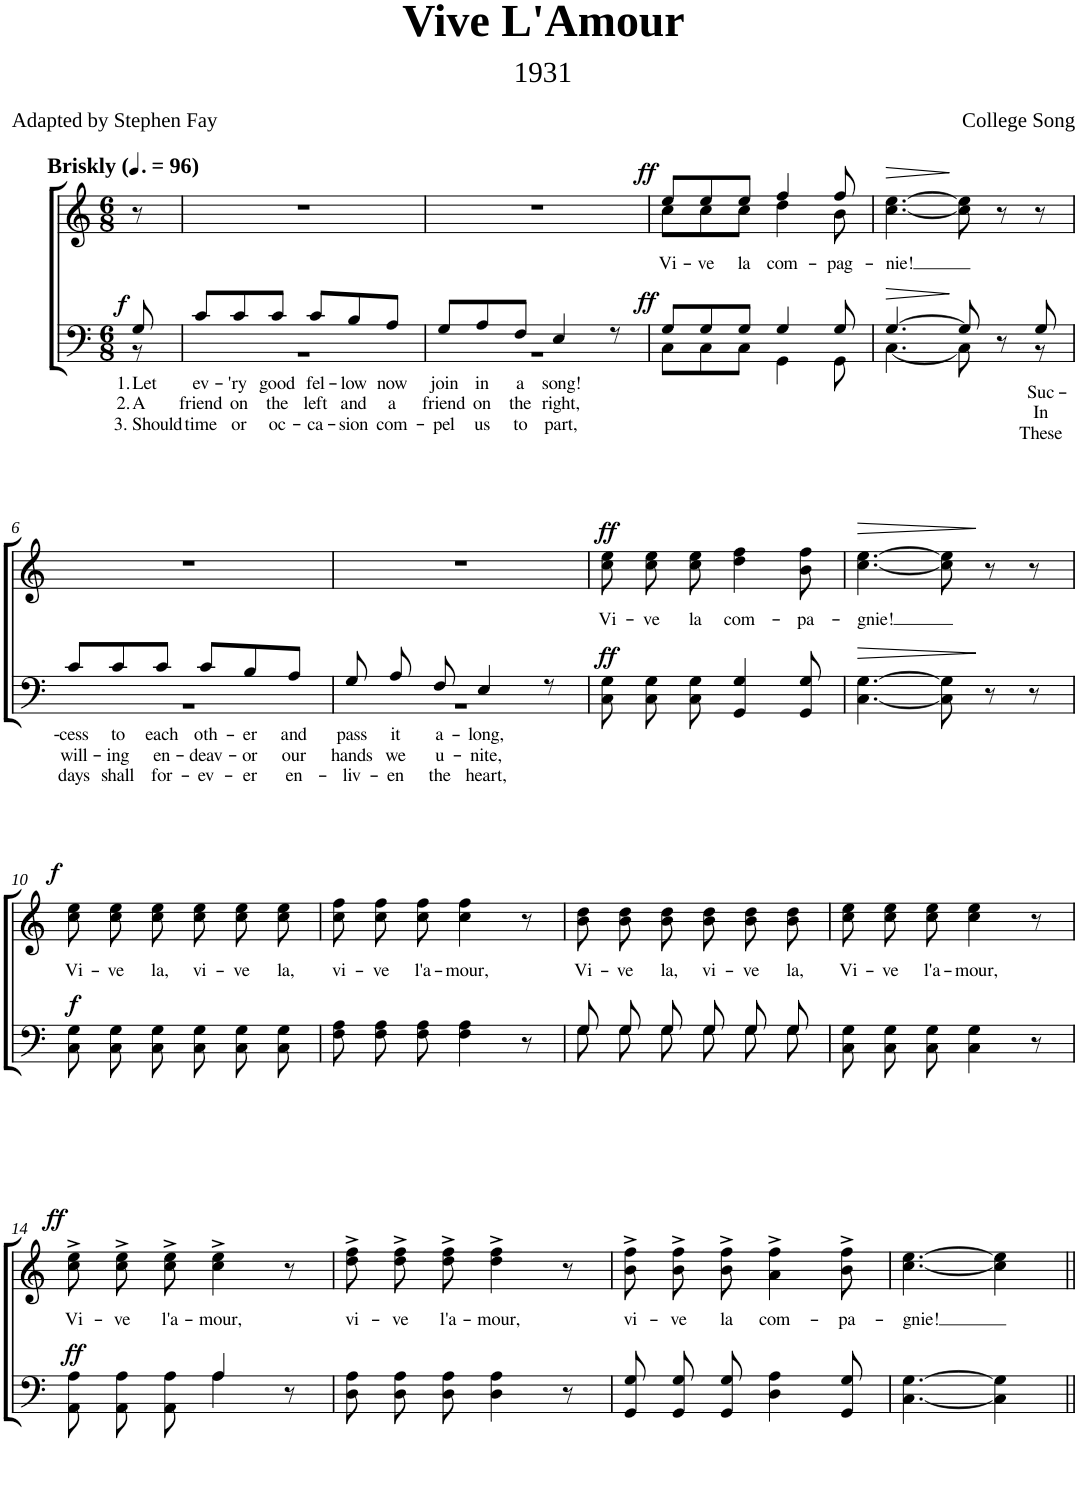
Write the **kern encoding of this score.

**kern	**text	**text	**text	**dynam	**kern	**text	**dynam
*part2	*part2	*part2	*part2	*part2	*part1	*part1	*part1
*staff2	*staff2	*staff2	*staff2	*staff2	*staff1	*staff1	*staff1
*I"Piano	*	*	*	*	*I"Piano	*	*
*I'Pno	*	*	*	*	*I'Pno	*	*
*clefF4	*	*	*	*	*clefG2	*	*
*k[]	*	*	*	*	*k[]	*	*
*M6/8	*	*	*	*	*M6/8	*	*
*MM144	*	*	*	*	*MM144	*	*
=1	=1	=1	=1	=1	=1	=1	=1
!	!	!	!	!	!LO:TX:a:B:t=Briskly	!	!
!	!LO:LY:b	!LO:LY:b	!LO:LY:b	!LO:DY:a	!	!	!
*^	*	*	*	*	*	*	*
8G/	8r	1. Let	2. A	3. Should	f	8r	.	.
=2	=2	=2	=2	=2	=2	=2	=2	=2
!	!	!LO:LY:b	!LO:LY:b	!LO:LY:b	!	!	!	!
8c/L	2.r	ev-	friend	time	.	2.r	.	.
!	!	!LO:LY:b	!LO:LY:b	!LO:LY:b	!	!	!	!
8c/	.	-'ry	on	or	.	.	.	.
!	!	!LO:LY:b	!LO:LY:b	!LO:LY:b	!	!	!	!
8c/J	.	good	the	oc-	.	.	.	.
!	!	!LO:LY:b	!LO:LY:b	!LO:LY:b	!	!	!	!
8c/L	.	fel-	left	-ca-	.	.	.	.
!	!	!LO:LY:b	!LO:LY:b	!LO:LY:b	!	!	!	!
8B/	.	-low	and	-sion	.	.	.	.
!	!	!LO:LY:b	!LO:LY:b	!LO:LY:b	!	!	!	!
8A/J	.	now	a	com-	.	.	.	.
=3	=3	=3	=3	=3	=3	=3	=3	=3
!	!	!LO:LY:b	!LO:LY:b	!LO:LY:b	!	!	!	!
8G/L	2.r	join	friend	-pel	.	2.r	.	.
!	!	!LO:LY:b	!LO:LY:b	!LO:LY:b	!	!	!	!
8A/	.	in	on	us	.	.	.	.
!	!	!LO:LY:b	!LO:LY:b	!LO:LY:b	!	!	!	!
8F/J	.	a	the	to	.	.	.	.
!	!	!LO:LY:b	!LO:LY:b	!LO:LY:b	!	!	!	!
4E/	.	song!	right,	part,	.	.	.	.
8r	.	.	.	.	.	.	.	.
=4	=4	=4	=4	=4	=4	=4	=4	=4
!	!	!	!	!	!LO:DY:a	!	!LO:LY:b	!LO:DY:a
*	*	*	*	*	*	*^	*	*
8G/L	8C\L	.	.	.	ff	8ee/L	8cc\L	Vi-	ff
!	!	!	!	!	!	!	!	!LO:LY:b	!
8G/	8C\	.	.	.	.	8ee/	8cc\	-ve	.
!	!	!	!	!	!	!	!	!LO:LY:b	!
8G/J	8C\J	.	.	.	.	8ee/J	8cc\J	la	.
!	!	!	!	!	!	!	!	!LO:LY:b	!
4G/	4GG\	.	.	.	.	4ff/	4dd\	com-	.
!	!	!	!	!	!	!	!	!LO:LY:b	!
8G/	8GG\	.	.	.	.	8ff/	8b\	-pag-	.
=5	=5	=5	=5	=5	=5	=5	=5	=5	=5
!	!	!	!	!	!LO:HP:b	!	!	!LO:LY:b	!LO:HP:b
*	*	*	*	*	*	*v	*v	*	*
[>4.G/	[4.C\	.	.	.	>	[4.cc\ [4.ee\	-nie!	>
8G/]	8C\]	.	.	.	]	8cc\] 8ee\]	.	]
8r	8ryy	.	.	.	.	8r	.	.
!	!	!LO:LY:b	!LO:LY:b	!LO:LY:b	!	!	!	!
8G/	8r	Suc-	In	These	.	8r	.	.
!!LO:LB:g=z
=6	=6	=6	=6	=6	=6	=6	=6	=6
!	!	!LO:LY:b	!LO:LY:b	!LO:LY:b	!	!	!	!
8c/L	2.r	-cess	will-	days	.	2.r	.	.
!	!	!LO:LY:b	!LO:LY:b	!LO:LY:b	!	!	!	!
8c/	.	to	-ing	shall	.	.	.	.
!	!	!LO:LY:b	!LO:LY:b	!LO:LY:b	!	!	!	!
8c/J	.	each	en-	for-	.	.	.	.
!	!	!LO:LY:b	!LO:LY:b	!LO:LY:b	!	!	!	!
8c/L	.	oth-	-deav-	-ev-	.	.	.	.
!	!	!LO:LY:b	!LO:LY:b	!LO:LY:b	!	!	!	!
8B/	.	-er	-or	-er	.	.	.	.
!	!	!LO:LY:b	!LO:LY:b	!LO:LY:b	!	!	!	!
8A/J	.	and	our	en-	.	.	.	.
=7	=7	=7	=7	=7	=7	=7	=7	=7
!	!	!LO:LY:b	!LO:LY:b	!LO:LY:b	!	!	!	!
8G/	2.r	pass	hands	-liv-	.	2.r	.	.
!	!	!LO:LY:b	!LO:LY:b	!LO:LY:b	!	!	!	!
8A/	.	it	we	-en	.	.	.	.
!	!	!LO:LY:b	!LO:LY:b	!LO:LY:b	!	!	!	!
8F/	.	a-	u-	the	.	.	.	.
!	!	!LO:LY:b	!LO:LY:b	!LO:LY:b	!	!	!	!
4E/	.	-long,	-nite,	heart,	.	.	.	.
8r	.	.	.	.	.	.	.	.
*v	*v	*	*	*	*	*	*	*
=8	=8	=8	=8	=8	=8	=8	=8
!	!	!	!	!LO:DY:a	!	!LO:LY:b	!LO:DY:a
8C\ 8G\	.	.	.	ff	8cc\ 8ee\	Vi-	ff
!	!	!	!	!	!	!LO:LY:b	!
8C\ 8G\	.	.	.	.	8cc\ 8ee\	-ve	.
!	!	!	!	!	!	!LO:LY:b	!
8C\ 8G\	.	.	.	.	8cc\ 8ee\	la	.
!	!	!	!	!	!	!LO:LY:b	!
4GG/ 4G/	.	.	.	.	4dd\ 4ff\	com-	.
!	!	!	!	!	!	!LO:LY:b	!
8GG/ 8G/	.	.	.	.	8b\ 8ff\	-pa-	.
=9	=9	=9	=9	=9	=9	=9	=9
!	!	!	!	!LO:HP:b	!	!LO:LY:b	!LO:HP:b
[4.C\ [4.G\	.	.	.	>	[4.cc\ [4.ee\	-gnie!	>
8C\] 8G\]	.	.	.	.	8cc\] 8ee\]	.	.
8r	.	.	.	]	8r	.	]
8r	.	.	.	.	8r	.	.
!!LO:LB:g=z
=10	=10	=10	=10	=10	=10	=10	=10
!	!	!	!	!LO:DY:a	!	!LO:LY:b	!LO:DY:a
8C\ 8G\	.	.	.	f	8cc\ 8ee\	Vi-	f
!	!	!	!	!	!	!LO:LY:b	!
8C\ 8G\	.	.	.	.	8cc\ 8ee\	-ve	.
!	!	!	!	!	!	!LO:LY:b	!
8C\ 8G\	.	.	.	.	8cc\ 8ee\	la,	.
!	!	!	!	!	!	!LO:LY:b	!
8C\ 8G\	.	.	.	.	8cc\ 8ee\	vi-	.
!	!	!	!	!	!	!LO:LY:b	!
8C\ 8G\	.	.	.	.	8cc\ 8ee\	-ve	.
!	!	!	!	!	!	!LO:LY:b	!
8C\ 8G\	.	.	.	.	8cc\ 8ee\	la,	.
=11	=11	=11	=11	=11	=11	=11	=11
!	!	!	!	!	!	!LO:LY:b	!
8F\ 8A\	.	.	.	.	8cc\ 8ff\	vi-	.
!	!	!	!	!	!	!LO:LY:b	!
8F\ 8A\	.	.	.	.	8cc\ 8ff\	-ve	.
!	!	!	!	!	!	!LO:LY:b	!
8F\ 8A\	.	.	.	.	8cc\ 8ff\	l'a-	.
!	!	!	!	!	!	!LO:LY:b	!
4F\ 4A\	.	.	.	.	4cc\ 4ff\	-mour,	.
8r	.	.	.	.	8r	.	.
=12	=12	=12	=12	=12	=12	=12	=12
*^	*	*	*	*	*	*	*
!	!	!	!	!	!	!	!LO:LY:b	!
8G/	8G\	.	.	.	.	8b\ 8dd\	Vi-	.
!	!	!	!	!	!	!	!LO:LY:b	!
8G/	8G\	.	.	.	.	8b\ 8dd\	-ve	.
!	!	!	!	!	!	!	!LO:LY:b	!
8G\	8G/	.	.	.	.	8b\ 8dd\	la,	.
!	!	!	!	!	!	!	!LO:LY:b	!
8G/	8G\	.	.	.	.	8b\ 8dd\	vi-	.
!	!	!	!	!	!	!	!LO:LY:b	!
8G/	8G\	.	.	.	.	8b\ 8dd\	-ve	.
!	!	!	!	!	!	!	!LO:LY:b	!
8G/	8G\	.	.	.	.	8b\ 8dd\	la,	.
=13	=13	=13	=13	=13	=13	=13	=13	=13
!	!	!	!	!	!	!	!LO:LY:b	!
*v	*v	*	*	*	*	*	*	*
8C\ 8G\	.	.	.	.	8cc\ 8ee\	Vi-	.
!	!	!	!	!	!	!LO:LY:b	!
8C\ 8G\	.	.	.	.	8cc\ 8ee\	-ve	.
!	!	!	!	!	!	!LO:LY:b	!
8C\ 8G\	.	.	.	.	8cc\ 8ee\	l'a-	.
!	!	!	!	!	!	!LO:LY:b	!
4C\ 4G\	.	.	.	.	4cc\ 4ee\	-mour,	.
8r	.	.	.	.	8r	.	.
!!LO:LB:g=z
=14	=14	=14	=14	=14	=14	=14	=14
*^	*	*	*	*	*	*	*
!	!	!	!	!	!LO:DY:a	!	!LO:LY:b	!LO:DY:a
8AA\ 8A\	4.ryy	.	.	.	ff	8cc\^ 8ee\^	Vi-	ff
!	!	!	!	!	!	!	!LO:LY:b	!
8AA\ 8A\	.	.	.	.	.	8cc\^ 8ee\^	-ve	.
!	!	!	!	!	!	!	!LO:LY:b	!
8AA\ 8A\	.	.	.	.	.	8cc\^ 8ee\^	l'a-	.
!	!	!	!	!	!	!	!LO:LY:b	!
4A/	4A\	.	.	.	.	4cc\^ 4ee\^	-mour,	.
8r	8ryy	.	.	.	.	8r	.	.
=15	=15	=15	=15	=15	=15	=15	=15	=15
!	!	!	!	!	!	!	!LO:LY:b	!
*v	*v	*	*	*	*	*	*	*
8D\ 8A\	.	.	.	.	8dd\^ 8ff\^	vi-	.
!	!	!	!	!	!	!LO:LY:b	!
8D\ 8A\	.	.	.	.	8dd\^ 8ff\^	-ve	.
!	!	!	!	!	!	!LO:LY:b	!
8D\ 8A\	.	.	.	.	8dd\^ 8ff\^	l'a-	.
!	!	!	!	!	!	!LO:LY:b	!
4D\ 4A\	.	.	.	.	4dd\^ 4ff\^	-mour,	.
8r	.	.	.	.	8r	.	.
=16	=16	=16	=16	=16	=16	=16	=16
!	!	!	!	!	!	!LO:LY:b	!
8GG/ 8G/	.	.	.	.	8b\^ 8ff\^	vi-	.
!	!	!	!	!	!	!LO:LY:b	!
8GG/ 8G/	.	.	.	.	8b\^ 8ff\^	-ve	.
!	!	!	!	!	!	!LO:LY:b	!
8GG/ 8G/	.	.	.	.	8b\^ 8ff\^	la	.
!	!	!	!	!	!	!LO:LY:b	!
4D\ 4A\	.	.	.	.	4a\^ 4ff\^	com-	.
!	!	!	!	!	!	!LO:LY:b	!
8GG/ 8G/	.	.	.	.	8b\^ 8ff\^	-pa-	.
=17	=17	=17	=17	=17	=17	=17	=17
!	!	!	!	!	!	!LO:LY:b	!
[4.C\ [4.G\	.	.	.	.	[4.cc\ [4.ee\	-gnie!	.
4C\] 4G\]	.	.	.	.	4cc\] 4ee\]	.	.
=||	=||	=||	=||	=||	=||	=||	=||
*-	*-	*-	*-	*-	*-	*-	*-
